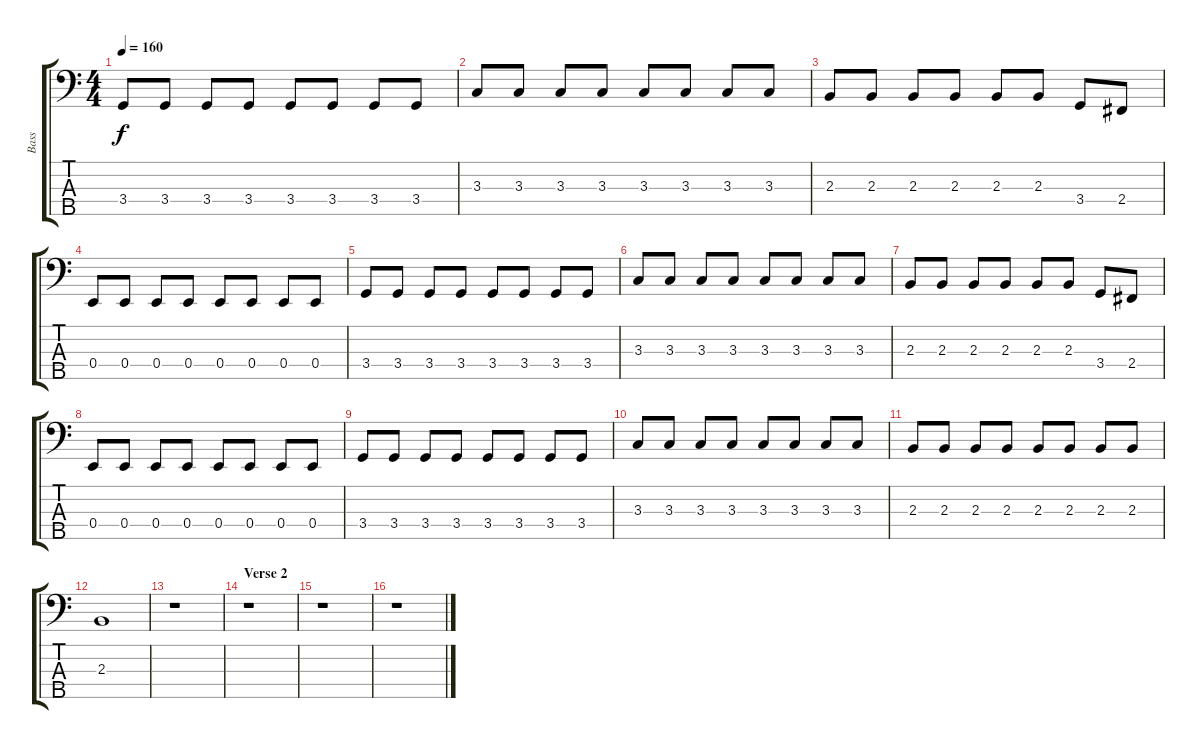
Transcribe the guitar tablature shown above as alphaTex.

\track ("Bass" "Bass") {instrument electricbasspick}
\staff {score tabs}
\tuning (G2 D2 A1 E1 B0) {hide}
\ts (4 4)
\tempo 160
\clef f4
\ks c
3.4.8{dy f} 3.4.8 3.4.8 3.4.8 3.4.8 3.4.8 3.4.8 3.4.8 |
3.3.8 3.3.8 3.3.8 3.3.8 3.3.8 3.3.8 3.3.8 3.3.8 |
2.3.8 2.3.8 2.3.8 2.3.8 2.3.8 2.3.8 3.4.8 2.4.8 |
0.4.8 0.4.8 0.4.8 0.4.8 0.4.8 0.4.8 0.4.8 0.4.8 |
3.4.8 3.4.8 3.4.8 3.4.8 3.4.8 3.4.8 3.4.8 3.4.8 |
3.3.8 3.3.8 3.3.8 3.3.8 3.3.8 3.3.8 3.3.8 3.3.8 |
2.3.8 2.3.8 2.3.8 2.3.8 2.3.8 2.3.8 3.4.8 2.4.8 |
0.4.8 0.4.8 0.4.8 0.4.8 0.4.8 0.4.8 0.4.8 0.4.8 |
3.4.8 3.4.8 3.4.8 3.4.8 3.4.8 3.4.8 3.4.8 3.4.8 |
3.3.8 3.3.8 3.3.8 3.3.8 3.3.8 3.3.8 3.3.8 3.3.8 |
2.3.8 2.3.8 2.3.8 2.3.8 2.3.8 2.3.8 2.3.8 2.3.8 |
2.3.1{volume 4} |
r.1 |
\section ("" "Verse 2")
r.1 |
r.1 |
r.1
